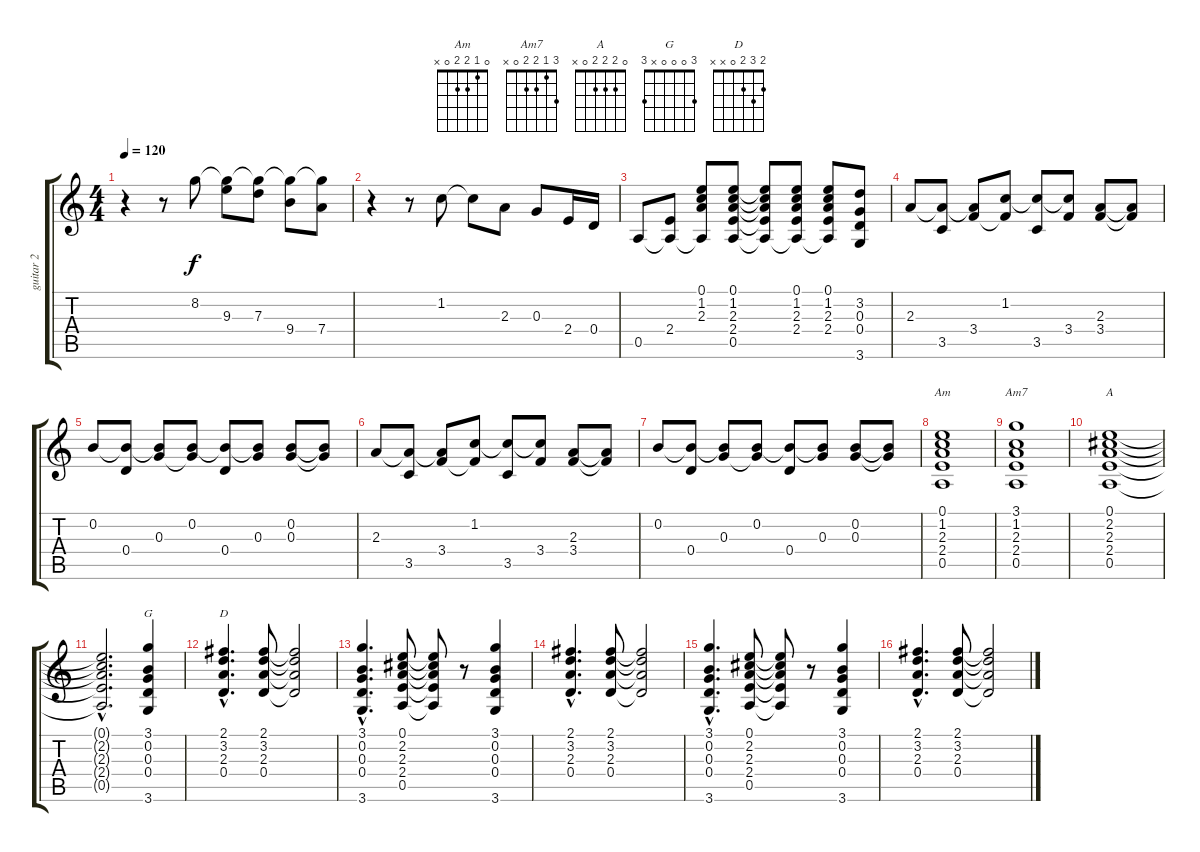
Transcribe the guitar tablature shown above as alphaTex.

\track ("guitar 2" "guitar 2") {instrument overdrivenguitar}
\staff {score tabs}
\tuning (E4 B3 G3 D3 A2 E2) {hide}
\chord ("Am" 0 1 2 2 0 x)
\chord ("Am7" 3 1 2 2 0 x)
\chord ("A" 0 2 2 2 0 x)
\chord ("G" 3 0 0 0 x 3)
\chord ("D" 2 3 2 0 x x)
\ts (4 4)
\tempo 120
\clef g2
\ks c
r.4{dy f} r.8 8.2.8 (8.2{t} 9.3).8 (8.2{t} 7.3).8 (8.2{t} 9.4).8 (8.2{t} 7.4).8 |
r.4 r.8 1.2.8 1.2{t}.8 2.3.8 0.3.8 2.4.16 0.4.16 |
0.5.8 (2.4 0.5{t}).8 (0.1 1.2 2.3 0.5{t}).8 (0.1 1.2 2.3 2.4 0.5).8 (0.1{t} 1.2{t} 2.3{t} 2.4{t} 0.5{t}).8 (0.1 1.2 2.3 2.4 0.5{t}).8 (0.1 1.2 2.3 2.4 0.5{t}).8 (3.2 0.3 0.4 3.6).8 |
2.3.8 (2.3{t} 3.5).8 (2.3{t} 3.4).8 (1.2 3.4{t}).8 (1.2{t} 3.5).8 (1.2{t} 3.4).8 (2.3 3.4).8 (2.3{t} 3.4{t}).8 |
0.2.8 (0.2{t} 0.4).8 (0.2{t} 0.3).8 (0.2 0.3{t}).8 (0.2{t} 0.4).8 (0.2{t} 0.3).8 (0.2 0.3).8 (0.2{t} 0.3{t}).8 |
2.3.8 (2.3{t} 3.5).8 (2.3{t} 3.4).8 (1.2 3.4{t}).8 (1.2{t} 3.5).8 (1.2{t} 3.4).8 (2.3 3.4).8 (2.3{t} 3.4{t}).8 |
0.2.8 (0.2{t} 0.4).8 (0.2{t} 0.3).8 (0.2 0.3{t}).8 (0.2{t} 0.4).8 (0.2{t} 0.3).8 (0.2 0.3).8 (0.2{t} 0.3{t}).8 |
(0.1 1.2 2.3 2.4 0.5).1{ch "Am"} |
(3.1 1.2 2.3 2.4 0.5).1{ch "Am7"} |
(0.1 2.2 2.3 2.4 0.5).1{ch "A"} |
(0.1{hac t} 2.2{hac t} 2.3{hac t} 2.4{hac t} 0.5{hac t}).2{d} (3.1 0.2 0.3 0.4 3.6).4{ch "G"} |
(2.1{hac} 3.2{hac} 2.3{hac} 0.4{hac}).4{d ch "D"} (2.1 3.2 2.3 0.4).8 (2.1{t} 3.2{t} 2.3{t} 0.4{t}).2 |
(3.1{hac} 0.2{hac} 0.3{hac} 0.4{hac} 3.6{hac}).4{d} (0.1 2.2 2.3 2.4 0.5).8 (0.1{t} 2.2{t} 2.3{t} 2.4{t} 0.5{t}).8 r.8 (3.1 0.2 0.3 0.4 3.6).4 |
(2.1{hac} 3.2{hac} 2.3{hac} 0.4{hac}).4{d} (2.1 3.2 2.3 0.4).8 (2.1{t} 3.2{t} 2.3{t} 0.4{t}).2 |
(3.1{hac} 0.2{hac} 0.3{hac} 0.4{hac} 3.6{hac}).4{d} (0.1 2.2 2.3 2.4 0.5).8 (0.1{t} 2.2{t} 2.3{t} 2.4{t} 0.5{t}).8 r.8 (3.1 0.2 0.3 0.4 3.6).4 |
(2.1{hac} 3.2{hac} 2.3{hac} 0.4{hac}).4{d} (2.1 3.2 2.3 0.4).8 (2.1{t} 3.2{t} 2.3{t} 0.4{t}).2
